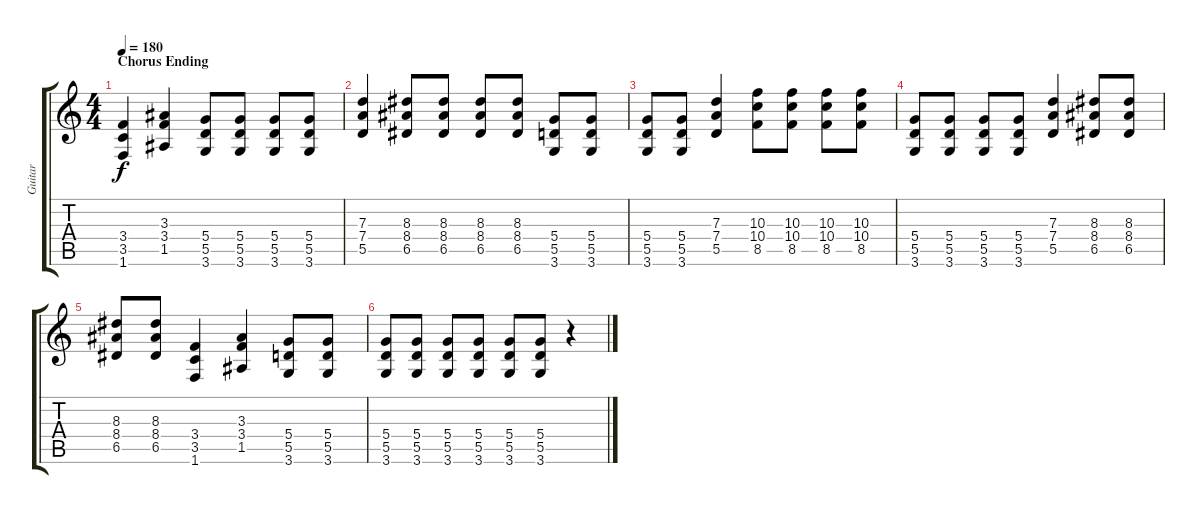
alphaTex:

\track ("Guitar" "Guitar") {instrument distortionguitar}
\staff {score tabs}
\tuning (E4 B3 G3 D3 A2 E2) {hide}
\ts (4 4)
\section ("" "Chorus Ending")
\tempo 180
\clef g2
\ks c
(3.4 3.5 1.6).4{dy f} (3.3 3.4 1.5).4 (5.4 5.5 3.6).8 (5.4 5.5 3.6).8 (5.4 5.5 3.6).8 (5.4 5.5 3.6).8 |
(7.3 7.4 5.5).4 (8.3 8.4 6.5).8 (8.3 8.4 6.5).8 (8.3 8.4 6.5).8 (8.3 8.4 6.5).8 (5.4 5.5 3.6).8 (5.4 5.5 3.6).8 |
(5.4 5.5 3.6).8 (5.4 5.5 3.6).8 (7.3 7.4 5.5).4 (10.3 10.4 8.5).8 (10.3 10.4 8.5).8 (10.3 10.4 8.5).8 (10.3 10.4 8.5).8 |
(5.4 5.5 3.6).8 (5.4 5.5 3.6).8 (5.4 5.5 3.6).8 (5.4 5.5 3.6).8 (7.3 7.4 5.5).4 (8.3 8.4 6.5).8 (8.3 8.4 6.5).8 |
(8.3 8.4 6.5).8 (8.3 8.4 6.5).8 (3.4 3.5 1.6).4 (3.3 3.4 1.5).4 (5.4 5.5 3.6).8 (5.4 5.5 3.6).8 |
(5.4 5.5 3.6).8 (5.4 5.5 3.6).8 (5.4 5.5 3.6).8 (5.4 5.5 3.6).8 (5.4 5.5 3.6).8 (5.4 5.5 3.6).8 r.4
